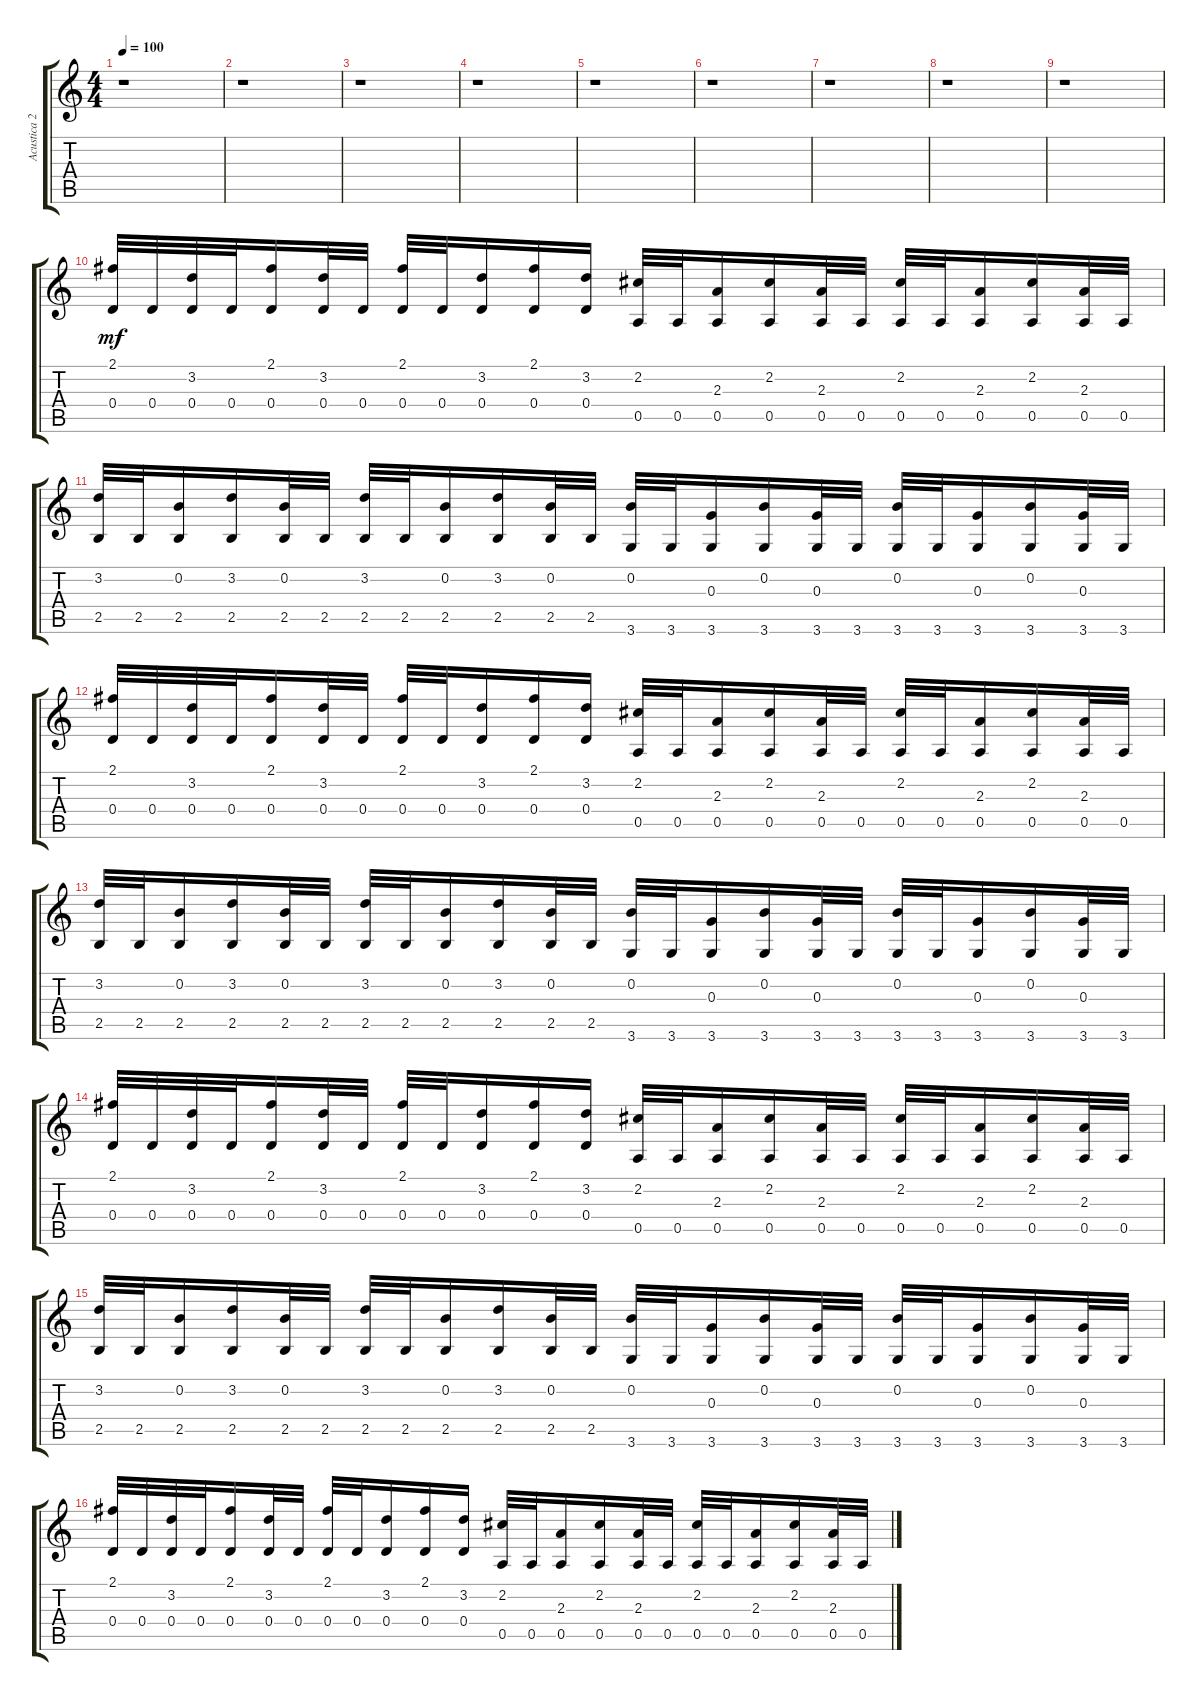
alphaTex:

\track ("Acustica 2" "Acustica 2") {instrument acousticguitarsteel}
\staff {score tabs}
\tuning (E4 B3 G3 D3 A2 E2) {hide}
\ts (4 4)
\tempo 100
\clef g2
\ks c
r.1{dy mf instrument acousticguitarsteel} |
r.1 |
r.1 |
r.1 |
r.1 |
r.1 |
r.1 |
r.1 |
r.1 |
(2.1 0.4).32 0.4.32 (3.2 0.4).32 0.4.32 (2.1 0.4).16 (3.2 0.4).32 0.4.32 (2.1 0.4).32 0.4.32 (3.2 0.4).16 (2.1 0.4).16 (3.2 0.4).16 (2.2 0.5).32 0.5.32 (2.3 0.5).16 (2.2 0.5).16 (2.3 0.5).32 0.5.32 (2.2 0.5).32 0.5.32 (2.3 0.5).16 (2.2 0.5).16 (2.3 0.5).32 0.5.32 |
(3.2 2.5).32 2.5.32 (0.2 2.5).16 (3.2 2.5).16 (0.2 2.5).32 2.5.32 (3.2 2.5).32 2.5.32 (0.2 2.5).16 (3.2 2.5).16 (0.2 2.5).32 2.5.32 (0.2 3.6).32 3.6.32 (0.3 3.6).16 (0.2 3.6).16 (0.3 3.6).32 3.6.32 (0.2 3.6).32 3.6.32 (0.3 3.6).16 (0.2 3.6).16 (0.3 3.6).32 3.6.32 |
(2.1 0.4).32 0.4.32 (3.2 0.4).32 0.4.32 (2.1 0.4).16 (3.2 0.4).32 0.4.32 (2.1 0.4).32 0.4.32 (3.2 0.4).16 (2.1 0.4).16 (3.2 0.4).16 (2.2 0.5).32 0.5.32 (2.3 0.5).16 (2.2 0.5).16 (2.3 0.5).32 0.5.32 (2.2 0.5).32 0.5.32 (2.3 0.5).16 (2.2 0.5).16 (2.3 0.5).32 0.5.32 |
(3.2 2.5).32 2.5.32 (0.2 2.5).16 (3.2 2.5).16 (0.2 2.5).32 2.5.32 (3.2 2.5).32 2.5.32 (0.2 2.5).16 (3.2 2.5).16 (0.2 2.5).32 2.5.32 (0.2 3.6).32 3.6.32 (0.3 3.6).16 (0.2 3.6).16 (0.3 3.6).32 3.6.32 (0.2 3.6).32 3.6.32 (0.3 3.6).16 (0.2 3.6).16 (0.3 3.6).32 3.6.32 |
(2.1 0.4).32 0.4.32 (3.2 0.4).32 0.4.32 (2.1 0.4).16 (3.2 0.4).32 0.4.32 (2.1 0.4).32 0.4.32 (3.2 0.4).16 (2.1 0.4).16 (3.2 0.4).16 (2.2 0.5).32 0.5.32 (2.3 0.5).16 (2.2 0.5).16 (2.3 0.5).32 0.5.32 (2.2 0.5).32 0.5.32 (2.3 0.5).16 (2.2 0.5).16 (2.3 0.5).32 0.5.32 |
(3.2 2.5).32 2.5.32 (0.2 2.5).16 (3.2 2.5).16 (0.2 2.5).32 2.5.32 (3.2 2.5).32 2.5.32 (0.2 2.5).16 (3.2 2.5).16 (0.2 2.5).32 2.5.32 (0.2 3.6).32 3.6.32 (0.3 3.6).16 (0.2 3.6).16 (0.3 3.6).32 3.6.32 (0.2 3.6).32 3.6.32 (0.3 3.6).16 (0.2 3.6).16 (0.3 3.6).32 3.6.32 |
(2.1 0.4).32 0.4.32 (3.2 0.4).32 0.4.32 (2.1 0.4).16 (3.2 0.4).32 0.4.32 (2.1 0.4).32 0.4.32 (3.2 0.4).16 (2.1 0.4).16 (3.2 0.4).16 (2.2 0.5).32 0.5.32 (2.3 0.5).16 (2.2 0.5).16 (2.3 0.5).32 0.5.32 (2.2 0.5).32 0.5.32 (2.3 0.5).16 (2.2 0.5).16 (2.3 0.5).32 0.5.32
